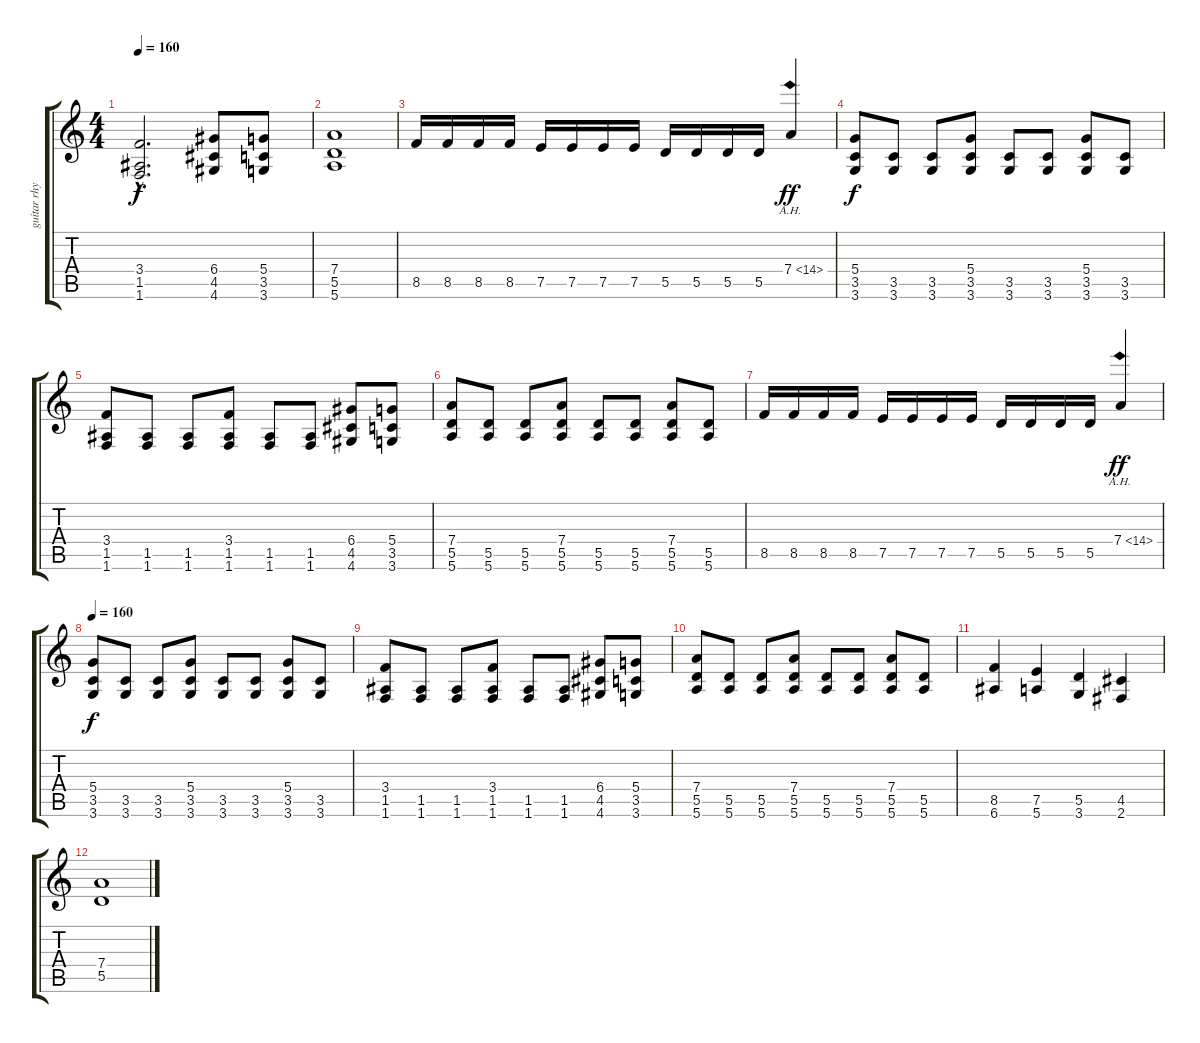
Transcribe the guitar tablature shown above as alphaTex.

\track ("guitar rhythm " "guitar rhy") {instrument distortionguitar}
\staff {score tabs}
\tuning (E4 B3 G3 D3 A2 E2) {hide}
\ts (4 4)
\tempo 160
\clef g2
\ks c
(3.4{hac} 1.5{hac} 1.6{hac}).2{d dy f} (6.4 4.5 4.6).8 (5.4 3.5 3.6).8 |
(7.4 5.5 5.6).1 |
8.5.16 8.5.16 8.5.16 8.5.16 7.5.16 7.5.16 7.5.16 7.5.16 5.5.16 5.5.16 5.5.16 5.5.16 7.4{ah 7}.4{dy ff} |
(5.4 3.5 3.6).8{dy f} (3.5 3.6).8 (3.5 3.6).8 (5.4 3.5 3.6).8 (3.5 3.6).8 (3.5 3.6).8 (5.4 3.5 3.6).8 (3.5 3.6).8 |
(3.4 1.5 1.6).8 (1.5 1.6).8 (1.5 1.6).8 (3.4 1.5 1.6).8 (1.5 1.6).8 (1.5 1.6).8 (6.4 4.5 4.6).8 (5.4 3.5 3.6).8 |
(7.4 5.5 5.6).8 (5.5 5.6).8 (5.5 5.6).8 (7.4 5.5 5.6).8 (5.5 5.6).8 (5.5 5.6).8 (7.4 5.5 5.6).8 (5.5 5.6).8 |
8.5.16 8.5.16 8.5.16 8.5.16 7.5.16 7.5.16 7.5.16 7.5.16 5.5.16 5.5.16 5.5.16 5.5.16 7.4{ah 7}.4{dy ff} |
\tempo 160
(5.4 3.5 3.6).8{dy f} (3.5 3.6).8 (3.5 3.6).8 (5.4 3.5 3.6).8 (3.5 3.6).8 (3.5 3.6).8 (5.4 3.5 3.6).8 (3.5 3.6).8 |
(3.4 1.5 1.6).8 (1.5 1.6).8 (1.5 1.6).8 (3.4 1.5 1.6).8 (1.5 1.6).8 (1.5 1.6).8 (6.4 4.5 4.6).8 (5.4 3.5 3.6).8 |
(7.4 5.5 5.6).8 (5.5 5.6).8 (5.5 5.6).8 (7.4 5.5 5.6).8 (5.5 5.6).8 (5.5 5.6).8 (7.4 5.5 5.6).8 (5.5 5.6).8 |
(8.5 6.6).4 (7.5 5.6).4 (5.5 3.6).4 (4.5 2.6).4 |
(7.4 5.5).1
